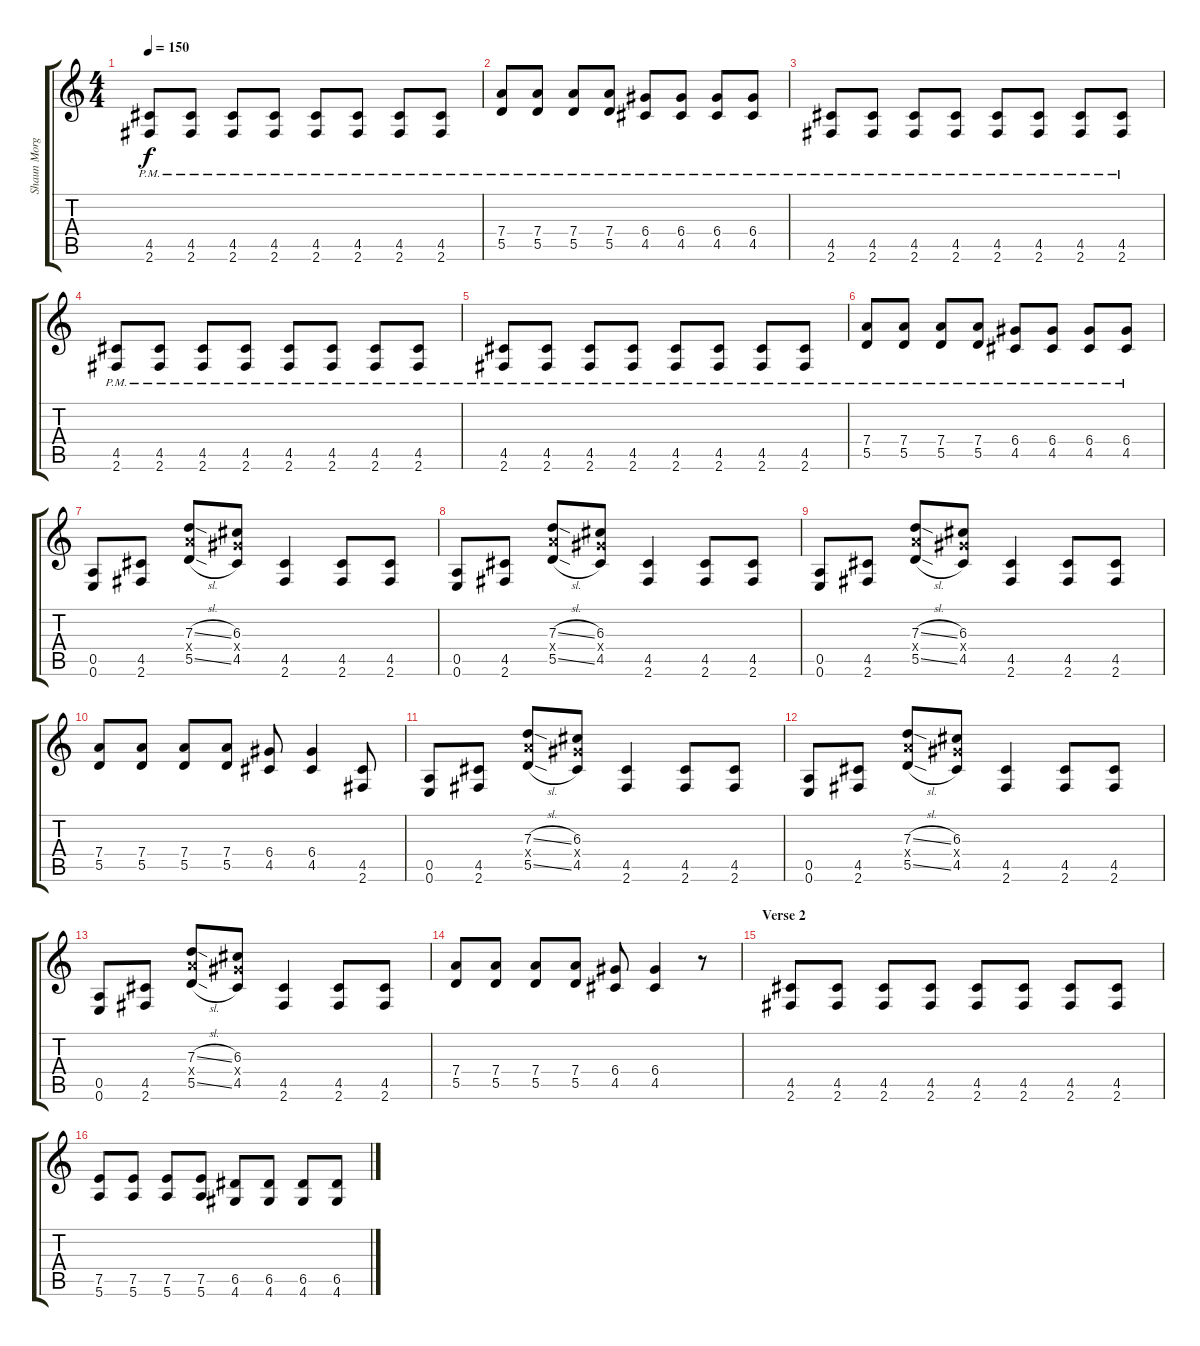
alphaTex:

\track ("Shaun Morgan" "Shaun Morg") {instrument distortionguitar}
\staff {score tabs}
\tuning (E4 B3 G3 D3 A2 E2) {hide}
\ts (4 4)
\tempo 150
\clef g2
\ks c
(4.5{pm} 2.6{pm}).8{dy f} (4.5{pm} 2.6{pm}).8 (4.5{pm} 2.6{pm}).8 (4.5{pm} 2.6{pm}).8 (4.5{pm} 2.6{pm}).8 (4.5{pm} 2.6{pm}).8 (4.5{pm} 2.6{pm}).8 (4.5{pm} 2.6{pm}).8 |
(7.4{pm} 5.5{pm}).8 (7.4{pm} 5.5{pm}).8 (7.4{pm} 5.5{pm}).8 (7.4{pm} 5.5{pm}).8 (6.4{pm} 4.5{pm}).8 (6.4{pm} 4.5{pm}).8 (6.4{pm} 4.5{pm}).8 (6.4{pm} 4.5{pm}).8 |
(4.5{pm} 2.6{pm}).8 (4.5{pm} 2.6{pm}).8 (4.5{pm} 2.6{pm}).8 (4.5{pm} 2.6{pm}).8 (4.5{pm} 2.6{pm}).8 (4.5{pm} 2.6{pm}).8 (4.5{pm} 2.6{pm}).8 (4.5{pm} 2.6{pm}).8 |
(4.5{pm} 2.6{pm}).8 (4.5{pm} 2.6{pm}).8 (4.5{pm} 2.6{pm}).8 (4.5{pm} 2.6{pm}).8 (4.5{pm} 2.6{pm}).8 (4.5{pm} 2.6{pm}).8 (4.5{pm} 2.6{pm}).8 (4.5{pm} 2.6{pm}).8 |
(4.5{pm} 2.6{pm}).8 (4.5{pm} 2.6{pm}).8 (4.5{pm} 2.6{pm}).8 (4.5{pm} 2.6{pm}).8 (4.5{pm} 2.6{pm}).8 (4.5{pm} 2.6{pm}).8 (4.5{pm} 2.6{pm}).8 (4.5{pm} 2.6{pm}).8 |
(7.4{pm} 5.5{pm}).8 (7.4{pm} 5.5{pm}).8 (7.4{pm} 5.5{pm}).8 (7.4{pm} 5.5{pm}).8 (6.4{pm} 4.5{pm}).8 (6.4{pm} 4.5{pm}).8 (6.4{pm} 4.5{pm}).8 (6.4{pm} 4.5{pm}).8 |
(0.5 0.6).8 (4.5 2.6).8 (7.3{sl} 7.4{x} 5.5{sl}).8{volume 11 instrument guitarharmonics} (6.3 6.4{x} 4.5).8 (4.5 2.6).4{volume 13 instrument distortionguitar} (4.5 2.6).8 (4.5 2.6).8 |
(0.5 0.6).8 (4.5 2.6).8 (7.3{sl} 7.4{x} 5.5{sl}).8{volume 11 instrument guitarharmonics} (6.3 6.4{x} 4.5).8 (4.5 2.6).4{volume 13 instrument distortionguitar} (4.5 2.6).8 (4.5 2.6).8 |
(0.5 0.6).8 (4.5 2.6).8 (7.3{sl} 7.4{x} 5.5{sl}).8{volume 11 instrument guitarharmonics} (6.3 6.4{x} 4.5).8 (4.5 2.6).4{volume 13 instrument distortionguitar} (4.5 2.6).8 (4.5 2.6).8 |
(7.4 5.5).8 (7.4 5.5).8 (7.4 5.5).8 (7.4 5.5).8 (6.4 4.5).8 (6.4 4.5).4 (4.5 2.6).8 |
(0.5 0.6).8 (4.5 2.6).8 (7.3{sl} 7.4{x} 5.5{sl}).8{volume 11 instrument guitarharmonics} (6.3 6.4{x} 4.5).8 (4.5 2.6).4{volume 13 instrument distortionguitar} (4.5 2.6).8 (4.5 2.6).8 |
(0.5 0.6).8 (4.5 2.6).8 (7.3{sl} 7.4{x} 5.5{sl}).8{volume 11 instrument guitarharmonics} (6.3 6.4{x} 4.5).8 (4.5 2.6).4{volume 13 instrument distortionguitar} (4.5 2.6).8 (4.5 2.6).8 |
(0.5 0.6).8 (4.5 2.6).8 (7.3{sl} 7.4{x} 5.5{sl}).8{volume 11 instrument guitarharmonics} (6.3 6.4{x} 4.5).8 (4.5 2.6).4{volume 13 instrument distortionguitar} (4.5 2.6).8 (4.5 2.6).8 |
(7.4 5.5).8 (7.4 5.5).8 (7.4 5.5).8 (7.4 5.5).8 (6.4 4.5).8 (6.4 4.5).4 r.8 |
\section ("" "Verse 2")
(4.5 2.6).8 (4.5 2.6).8 (4.5 2.6).8 (4.5 2.6).8 (4.5 2.6).8 (4.5 2.6).8 (4.5 2.6).8 (4.5 2.6).8 |
(7.5 5.6).8 (7.5 5.6).8 (7.5 5.6).8 (7.5 5.6).8 (6.5 4.6).8 (6.5 4.6).8 (6.5 4.6).8 (6.5 4.6).8
